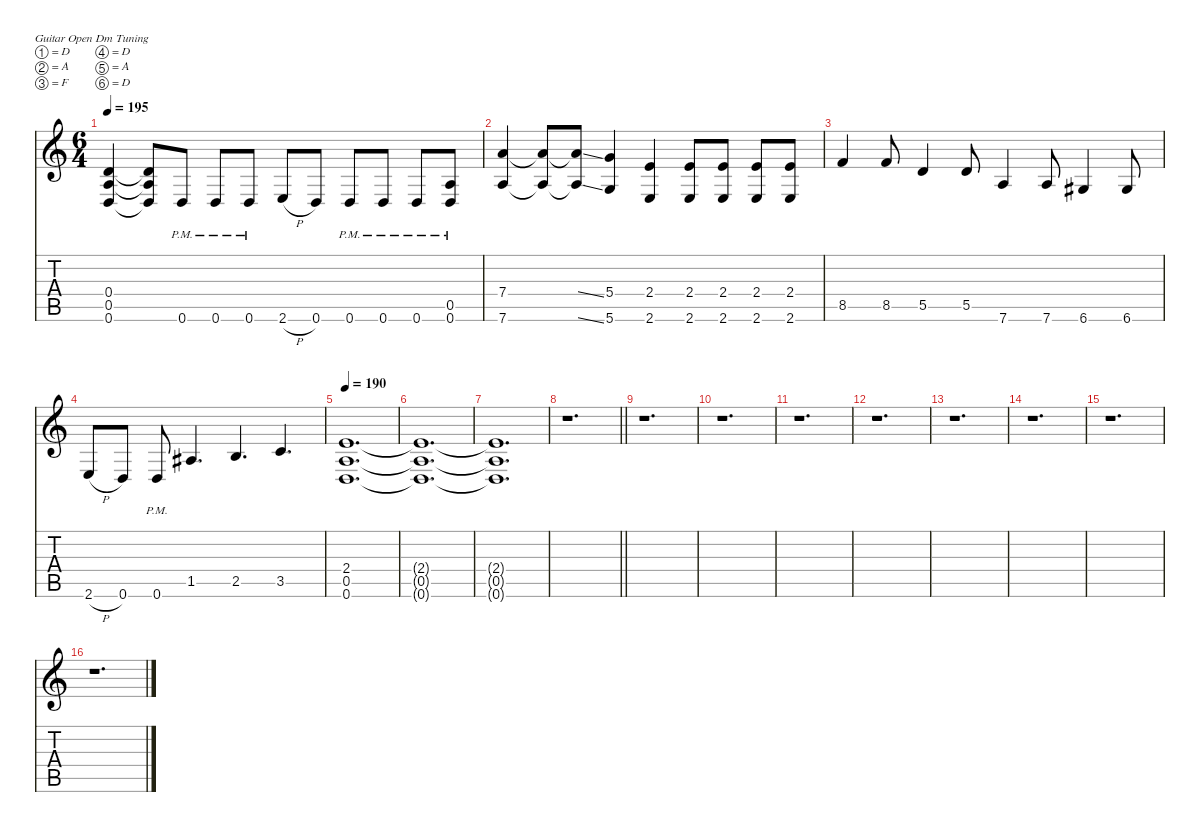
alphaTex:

\defaultSystemsLayout 4
\hideDynamics
\bracketExtendMode nobrackets
\singleTrackTrackNamePolicy hidden
\multiTrackTrackNamePolicy hidden
\firstSystemTrackNameMode fullname
\firstSystemTrackNameOrientation horizontal
\otherSystemsTrackNameOrientation horizontal
\track ("Guitar 2" "dist.guit.") {defaultSystemsLayout 4 mute instrument distortionguitar}
\staff {score tabs}
\tuning (D4 A3 F3 D3 A2 D2)
\ts (6 4)
\tempo 195
\clef g2
\ks c
(0.4 0.5 0.6).4{dy f beam Up} (0.4{t} 0.5{t} 0.6{t}).8{beam Up} 0.6{pm}.8{beam Up} 0.6{pm}.8{beam Up} 0.6{pm}.8{beam Up} 2.6{h}.8{beam Up} 0.6.8{beam Up} 0.6{pm}.8{beam Up} 0.6{pm}.8{beam Up} 0.6{pm}.8{beam Up} (0.5{pm} 0.6{pm}).8{beam Up} |
(7.4 7.6).4{beam Up} (7.4{t} 7.6{t}).8{beam Up} (7.4{ss t} 7.6{ss t}).8{beam Up} (5.4 5.6).4{beam Up} (2.4 2.6).4{beam Up} (2.4 2.6).8{beam Up} (2.4 2.6).8{beam Up} (2.4 2.6).8{beam Up} (2.4 2.6).8{beam Up} |
8.5.4{beam Up} 8.5.8{beam Up} 5.5.4{beam Up} 5.5.8{beam Up} 7.6.4{beam Up} 7.6.8{beam Up} 6.6{acc #}.4{beam Up} 6.6{acc #}.8{beam Up} |
2.6{h}.8{beam Up} 0.6.8{beam Up} 0.6{pm}.8{beam Up} 1.5{acc #}.4{d beam Up} 2.5.4{d beam Up} 3.5.4{d beam Up} |
\tempo 190
(2.4 0.5 0.6).1{d beam Up} |
(2.4{t} 0.5{t} 0.6{t}).1{d beam Up} |
(2.4{t} 0.5{t} 0.6{t}).1{d beam Up} |
\barLineRight lightlight
r.1{d beam Down} |
r.1{d beam Down} |
r.1{d beam Down} |
r.1{d beam Down} |
r.1{d beam Down} |
r.1{d beam Down} |
r.1{d beam Down} |
r.1{d beam Down} |
r.1{d beam Down}
